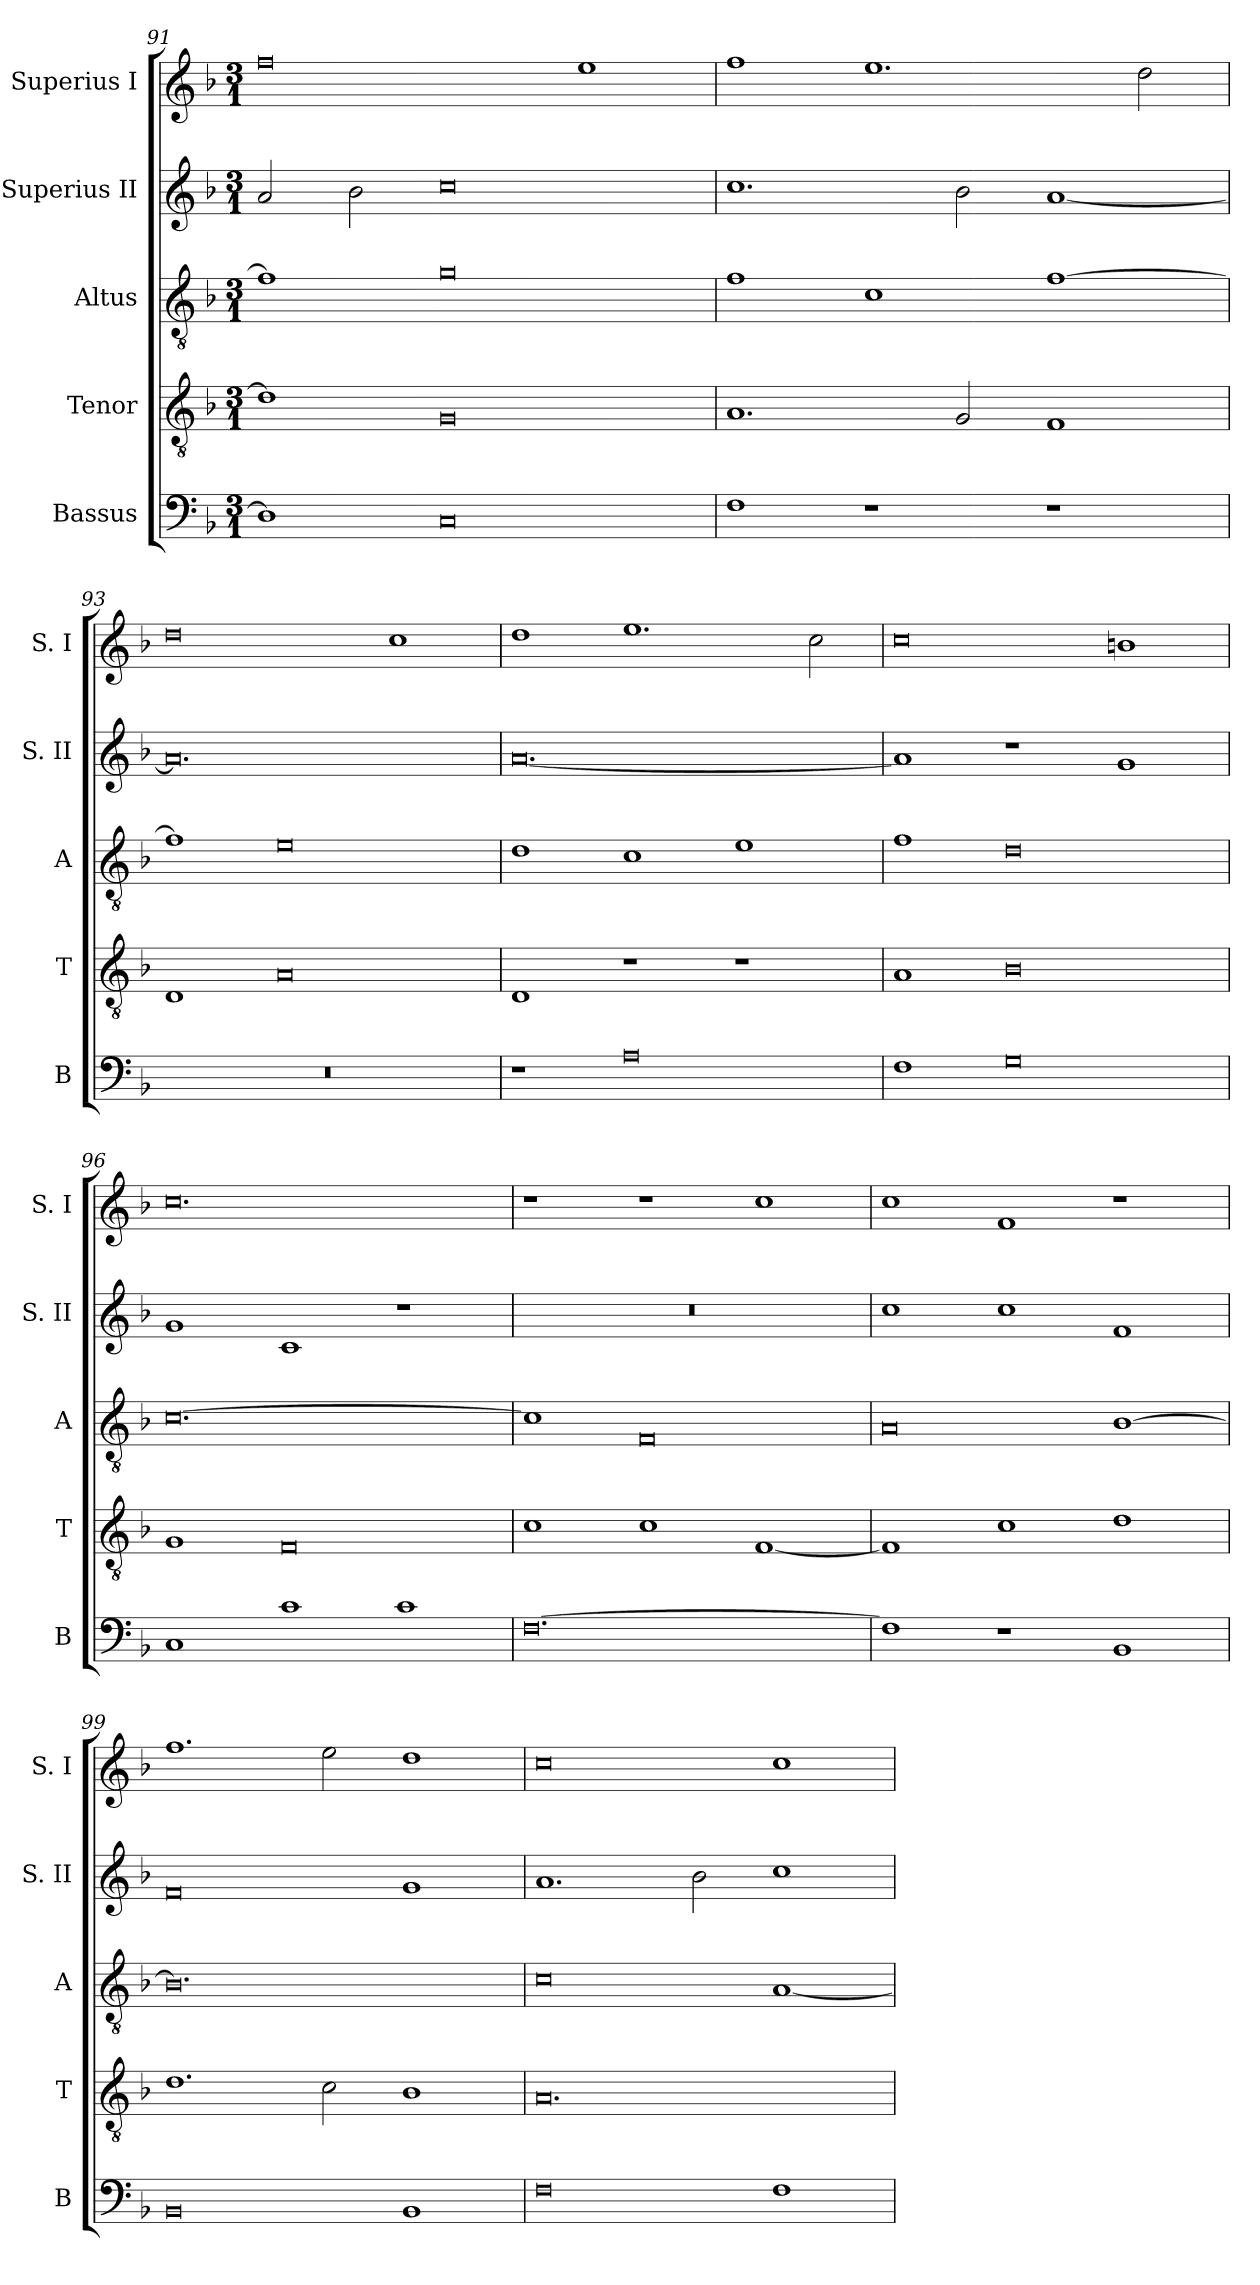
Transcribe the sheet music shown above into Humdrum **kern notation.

**kern	**kern	**kern	**kern	**kern
*part5	*part4	*part3	*part2	*part1
*staff5	*staff4	*staff3	*staff2	*staff1
*I"Bassus	*I"Tenor	*I"Altus	*I"Superius II	*I"Superius I
*I'B	*I'T	*I'A	*I'S. II	*I'S. I
*clefF4	*clefGv2	*clefGv2	*clefG2	*clefG2
*k[b-]	*k[b-]	*k[b-]	*k[b-]	*k[b-]
*F:	*F:	*F:	*F:	*F:
*M3/1	*M3/1	*M3/1	*M3/1	*M3/1
=91	=91	=91	=91	=91
1D]	1d]	1f]	2a	0ff
.	.	.	2b-	.
0C	0G	0g	0cc	.
.	.	.	.	1ee
=92	=92	=92	=92	=92
1F	1.A	1f	1.cc	1ff
1r	.	1c	.	1.ee
.	2G	.	2b-	.
1r	1F	[1f	[1a	.
.	.	.	.	2dd
=93	=93	=93	=93	=93
0.r	1D	1f]	0.a]	0dd
.	0A	0e	.	.
.	.	.	.	1cc
=94	=94	=94	=94	=94
1r	1D	1d	[0.a	1dd
0A	1r	1c	.	1.ee
.	1r	1e	.	.
.	.	.	.	2cc
=95	=95	=95	=95	=95
1F	1A	1f	1a]	0cc
0G	0B-	0d	1r	.
.	.	.	1g	1bn
=96	=96	=96	=96	=96
1C	1G	[0.c	1g	0.cc
1c	0F	.	1c	.
1c	.	.	1r	.
=97	=97	=97	=97	=97
[0.F	1c	1c]	0.r	1r
.	1c	0F	.	1r
.	[1F	.	.	1cc
=98	=98	=98	=98	=98
1F]	1F]	0A	1cc	1cc
1r	1c	.	1cc	1f
1BB-	1d	[1B-	1f	1r
=99	=99	=99	=99	=99
0BB-	1.d	0.B-]	0f	1.ff
.	2c	.	.	2ee
1BB-	1B-	.	1g	1dd
=100	=100	=100	=100	=100
0F	0.A	0c	1.a	0cc
.	.	.	2b-	.
1F	.	[1A	1cc	1cc
=	=	=	=	=
*-	*-	*-	*-	*-
